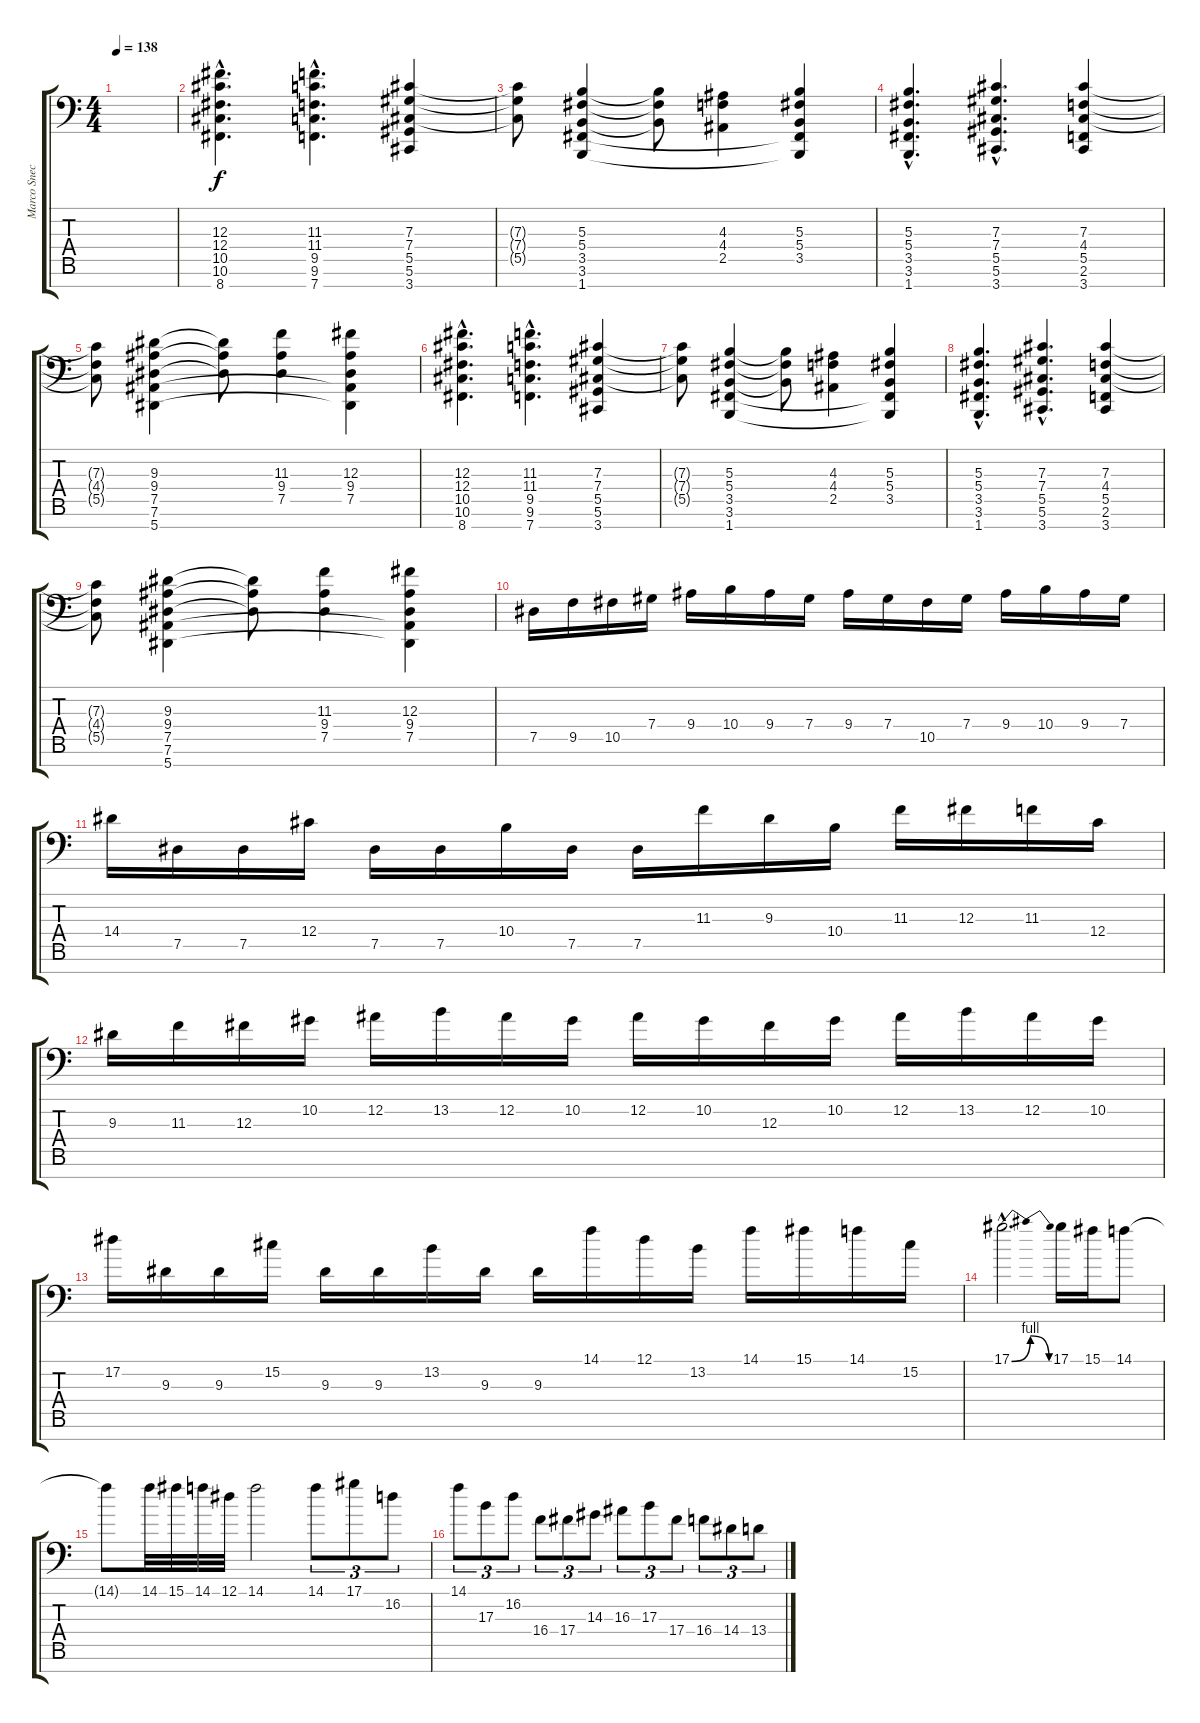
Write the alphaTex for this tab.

\track ("Marco Sneck" "Marco Snec") {instrument brightacousticpiano}
\staff {score tabs}
\tuning (Eb4 Bb3 Gb3 Db3 Ab2 Eb2 Bb1) {hide}
\ts (4 4)
\tempo 138
\clef f4
\ks c
|
(12.3{hac} 12.4{hac} 10.5{hac} 10.6{hac} 8.7{hac}).4{d instrument churchorgan} (11.3{hac} 11.4{hac} 9.5{hac} 9.6{hac} 7.7{hac}).4{d} (7.3 7.4 5.5 5.6 3.7).4 |
(7.3{t} 7.4{t} 5.5{t}).8 (5.3 5.4 3.5 3.6 1.7).4 (5.3{t} 5.4{t} 3.5{t}).8 (4.3 4.4 2.5).4 (5.3 5.4 3.5 3.6{t} 1.7{t}).4 |
(5.3{hac} 5.4{hac} 3.5{hac} 3.6{hac} 1.7{hac}).4{d instrument churchorgan} (7.3{hac} 7.4{hac} 5.5{hac} 5.6{hac} 3.7{hac}).4{d} (7.3 4.4 5.5 2.6 3.7).4 |
(7.3{t} 4.4{t} 5.5{t}).8 (9.3 9.4 7.5 7.6 5.7).4 (9.3{t} 9.4{t} 7.5{t}).8 (11.3 9.4 7.5).4 (12.3 9.4 7.5 7.6{t} 5.7{t}).4 |
(12.3{hac} 12.4{hac} 10.5{hac} 10.6{hac} 8.7{hac}).4{d instrument churchorgan} (11.3{hac} 11.4{hac} 9.5{hac} 9.6{hac} 7.7{hac}).4{d} (7.3 7.4 5.5 5.6 3.7).4 |
(7.3{t} 7.4{t} 5.5{t}).8 (5.3 5.4 3.5 3.6 1.7).4 (5.3{t} 5.4{t} 3.5{t}).8 (4.3 4.4 2.5).4 (5.3 5.4 3.5 3.6{t} 1.7{t}).4 |
(5.3{hac} 5.4{hac} 3.5{hac} 3.6{hac} 1.7{hac}).4{d instrument churchorgan} (7.3{hac} 7.4{hac} 5.5{hac} 5.6{hac} 3.7{hac}).4{d} (7.3 4.4 5.5 2.6 3.7).4 |
(7.3{t} 4.4{t} 5.5{t}).8 (9.3 9.4 7.5 7.6 5.7).4 (9.3{t} 9.4{t} 7.5{t}).8 (11.3 9.4 7.5).4 (12.3 9.4 7.5 7.6{t} 5.7{t}).4 |
7.5.16{volume 12 instrument oboe} 9.5.16 10.5.16 7.4.16 9.4.16 10.4.16 9.4.16 7.4.16 9.4.16 7.4.16 10.5.16 7.4.16 9.4.16 10.4.16 9.4.16 7.4.16 |
14.4.16 7.5.16 7.5.16 12.4.16 7.5.16 7.5.16 10.4.16 7.5.16 7.5.16 11.3.16 9.3.16 10.4.16 11.3.16 12.3.16 11.3.16 12.4.16 |
9.3.16{volume 12 instrument oboe} 11.3.16 12.3.16 10.2.16 12.2.16 13.2.16 12.2.16 10.2.16 12.2.16 10.2.16 12.3.16 10.2.16 12.2.16 13.2.16 12.2.16 10.2.16 |
17.2.16 9.3.16 9.3.16 15.2.16 9.3.16 9.3.16 13.2.16 9.3.16 9.3.16 14.1.16 12.1.16 13.2.16 14.1.16 15.1.16 14.1.16 15.2.16 |
17.1{be (bendrelease 0 0 15 4 45 4 60 0) hac}.2{d} 17.1.16 15.1.16 14.1.8 |
14.1{t}.8 14.1.32 15.1.32 14.1.32 12.1.32 14.1.2 14.1.8{tu (3 2)} 17.1.8{tu (3 2)} 16.2.8{tu (3 2)} |
14.1.8{tu (3 2)} 17.3.8{tu (3 2)} 16.2.8{tu (3 2)} 16.4.8{tu (3 2)} 17.4.8{tu (3 2)} 14.3.8{tu (3 2)} 16.3.8{tu (3 2)} 17.3.8{tu (3 2)} 17.4.8{tu (3 2)} 16.4.8{tu (3 2)} 14.4.8{tu (3 2)} 13.4.8{tu (3 2)}
